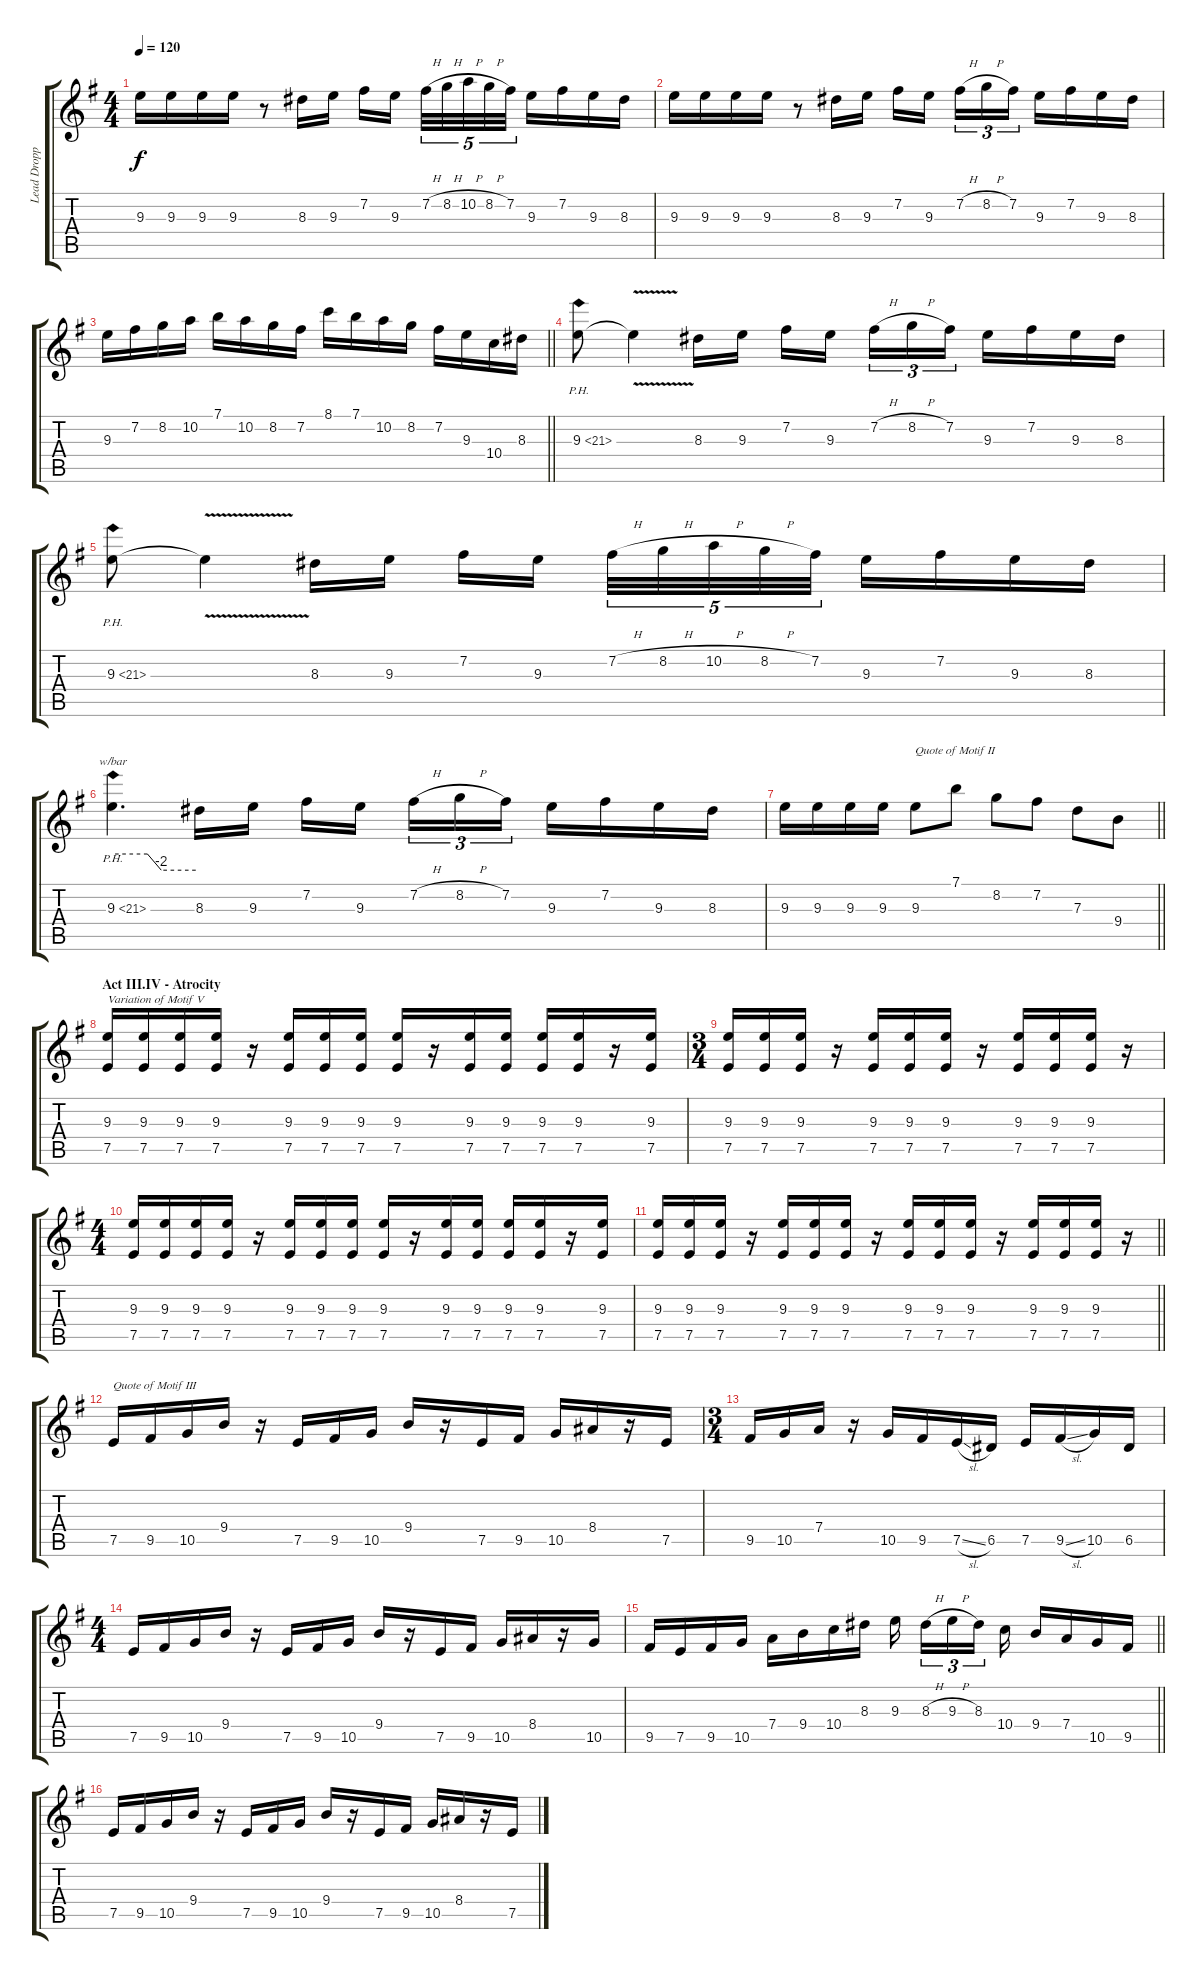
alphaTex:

\track ("Lead Dropped D " "Lead Dropp") {instrument distortionguitar}
\staff {score tabs}
\tuning (E4 B3 G3 D3 A2 D2) {hide}
\ts (4 4)
\tempo 120
\clef g2
\ks eminor
9.3.16{dy f} 9.3.16 9.3.16 9.3.16 r.8 8.3.16 9.3.16 7.2.16 9.3.16{beam splitsecondary} 7.2{h}.32{tu (5 4)} 8.2{h}.32{tu (5 4)} 10.2{h}.32{tu (5 4)} 8.2{h}.32{tu (5 4)} 7.2.32{tu (5 4)} 9.3.16 7.2.16 9.3.16 8.3.16 |
9.3.16 9.3.16 9.3.16 9.3.16 r.8 8.3.16 9.3.16 7.2.16 9.3.16{beam splitsecondary} 7.2{h}.16{tu (3 2)} 8.2{h}.16{tu (3 2)} 7.2.16{tu (3 2)} 9.3.16 7.2.16 9.3.16 8.3.16 |
\barLineRight lightlight
9.3.16 7.2.16 8.2.16 10.2.16 7.1.16 10.2.16 8.2.16 7.2.16 8.1.16 7.1.16 10.2.16 8.2.16 7.2.16 9.3.16 10.4.16 8.3.16 |
9.3{ph 12}.8 9.3{v t}.4 8.3.16 9.3.16 7.2.16 9.3.16{beam splitsecondary} 7.2{h}.16{tu (3 2)} 8.2{h}.16{tu (3 2)} 7.2.16{tu (3 2)} 9.3.16 7.2.16 9.3.16 8.3.16 |
9.3{ph 12}.8 9.3{v t}.4 8.3.16 9.3.16 7.2.16 9.3.16{beam splitsecondary} 7.2{h}.32{tu (5 4)} 8.2{h}.32{tu (5 4)} 10.2{h}.32{tu (5 4)} 8.2{h}.32{tu (5 4)} 7.2.32{tu (5 4)} 9.3.16 7.2.16 9.3.16 8.3.16 |
9.3{ph 12}.4{d tbe (custom default 0 0 25 0 35 -8 60 -8)} 8.3.16 9.3.16 7.2.16 9.3.16{beam splitsecondary} 7.2{h}.16{tu (3 2)} 8.2{h}.16{tu (3 2)} 7.2.16{tu (3 2)} 9.3.16 7.2.16 9.3.16 8.3.16 |
\barLineRight lightlight
9.3.16 9.3.16 9.3.16 9.3.16 9.3.8{txt "Quote of Motif II"} 7.1.8 8.2.8 7.2.8 7.3.8 9.4.8 |
\section ("" "Act III.IV - Atrocity")
(9.3 7.5).16{txt "Variation of Motif V"} (9.3 7.5).16 (9.3 7.5).16 (9.3 7.5).16 r.16 (9.3 7.5).16 (9.3 7.5).16 (9.3 7.5).16 (9.3 7.5).16 r.16 (9.3 7.5).16 (9.3 7.5).16 (9.3 7.5).16 (9.3 7.5).16 r.16 (9.3 7.5).16 |
\ts (3 4)
(9.3 7.5).16 (9.3 7.5).16 (9.3 7.5).16 r.16 (9.3 7.5).16 (9.3 7.5).16 (9.3 7.5).16 r.16 (9.3 7.5).16 (9.3 7.5).16 (9.3 7.5).16 r.16 |
\ts (4 4)
(9.3 7.5).16 (9.3 7.5).16 (9.3 7.5).16 (9.3 7.5).16 r.16 (9.3 7.5).16 (9.3 7.5).16 (9.3 7.5).16 (9.3 7.5).16 r.16 (9.3 7.5).16 (9.3 7.5).16 (9.3 7.5).16 (9.3 7.5).16 r.16 (9.3 7.5).16 |
\barLineRight lightlight
(9.3 7.5).16 (9.3 7.5).16 (9.3 7.5).16 r.16 (9.3 7.5).16 (9.3 7.5).16 (9.3 7.5).16 r.16 (9.3 7.5).16 (9.3 7.5).16 (9.3 7.5).16 r.16 (9.3 7.5).16 (9.3 7.5).16 (9.3 7.5).16 r.16 |
7.5.16{txt "Quote of Motif III"} 9.5.16 10.5.16 9.4.16 r.16 7.5.16 9.5.16 10.5.16 9.4.16 r.16 7.5.16 9.5.16 10.5.16 8.4.16 r.16 7.5.16 |
\ts (3 4)
9.5.16 10.5.16 7.4.16 r.16 10.5.16 9.5.16 7.5{sl}.16 6.5.16 7.5.16 9.5{sl}.16 10.5.16 6.5.16 |
\ts (4 4)
7.5.16 9.5.16 10.5.16 9.4.16 r.16 7.5.16 9.5.16 10.5.16 9.4.16 r.16 7.5.16 9.5.16 10.5.16 8.4.16 r.16 10.5.16 |
\barLineRight lightlight
9.5.16 7.5.16 9.5.16 10.5.16 7.4.16 9.4.16 10.4.16 8.3.16 9.3.16{beam splitsecondary} 8.3{h}.16{tu (3 2)} 9.3{h}.16{tu (3 2)} 8.3.16{tu (3 2) beam splitsecondary} 10.4.16 9.4.16 7.4.16 10.5.16 9.5.16 |
7.5.16 9.5.16 10.5.16 9.4.16 r.16 7.5.16 9.5.16 10.5.16 9.4.16 r.16 7.5.16 9.5.16 10.5.16 8.4.16 r.16 7.5.16
